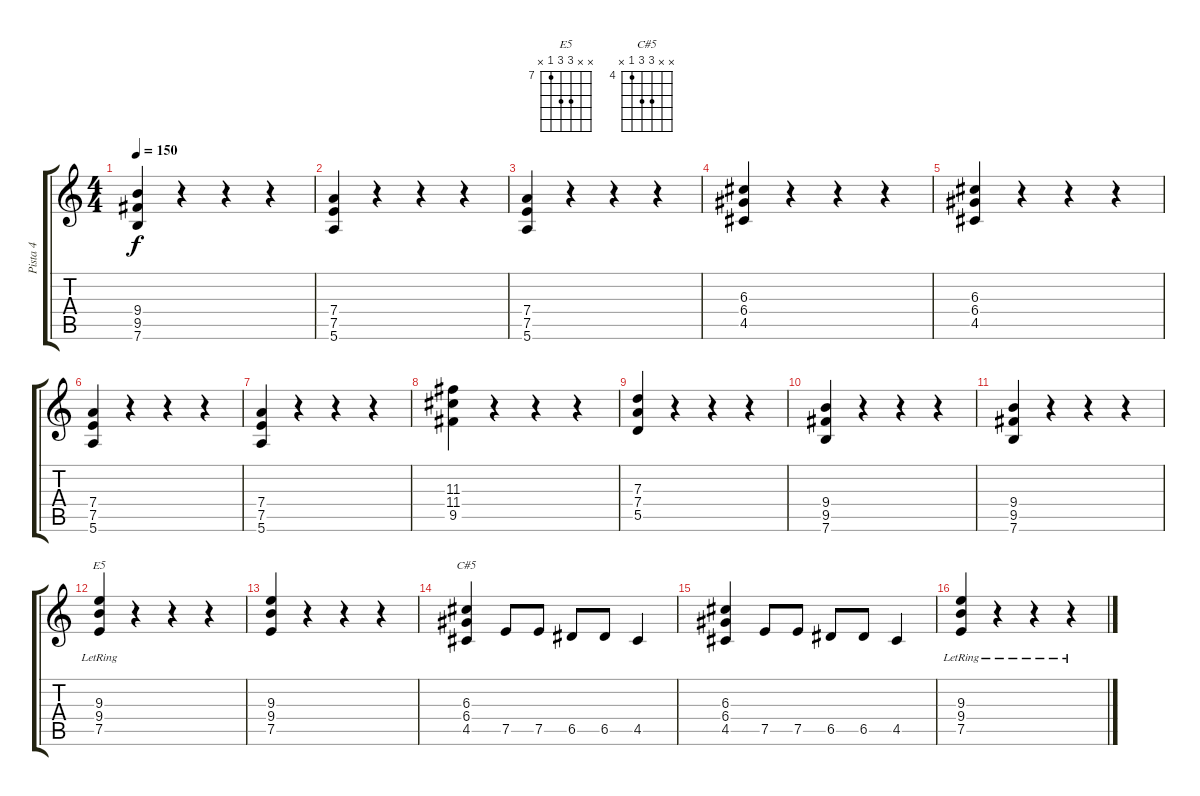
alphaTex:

\track ("Pista 4" "Pista 4") {instrument electricguitarclean}
\staff {score tabs}
\tuning (E4 B3 G3 D3 A2 E2) {hide}
\chord ("E5" x x 9 9 7 x) {firstfret 7}
\chord ("C#5" x x 6 6 4 x) {firstfret 4}
\ts (4 4)
\tempo 150
\clef g2
\ks c
(9.4 9.5 7.6).4{dy f} r.4 r.4 r.4 |
(7.4 7.5 5.6).4 r.4 r.4 r.4 |
(7.4 7.5 5.6).4 r.4 r.4 r.4 |
(6.3 6.4 4.5).4 r.4 r.4 r.4 |
(6.3 6.4 4.5).4 r.4 r.4 r.4 |
(7.4 7.5 5.6).4 r.4 r.4 r.4 |
(7.4 7.5 5.6).4 r.4 r.4 r.4 |
(11.3 11.4 9.5).4 r.4 r.4 r.4 |
(7.3 7.4 5.5).4 r.4 r.4 r.4 |
(9.4 9.5 7.6).4 r.4 r.4 r.4 |
(9.4 9.5 7.6).4 r.4 r.4 r.4 |
(9.3 9.4{lr} 7.5).4{ch "E5"} r.4 r.4 r.4 |
(9.3 9.4 7.5).4 r.4 r.4 r.4 |
(6.3 6.4 4.5).4{ch "C#5"} 7.5.8 7.5.8 6.5.8 6.5.8 4.5.4 |
(6.3 6.4 4.5).4 7.5.8 7.5.8 6.5.8 6.5.8 4.5.4 |
(9.3 9.4{lr} 7.5).4 r.4 r.4 r.4
